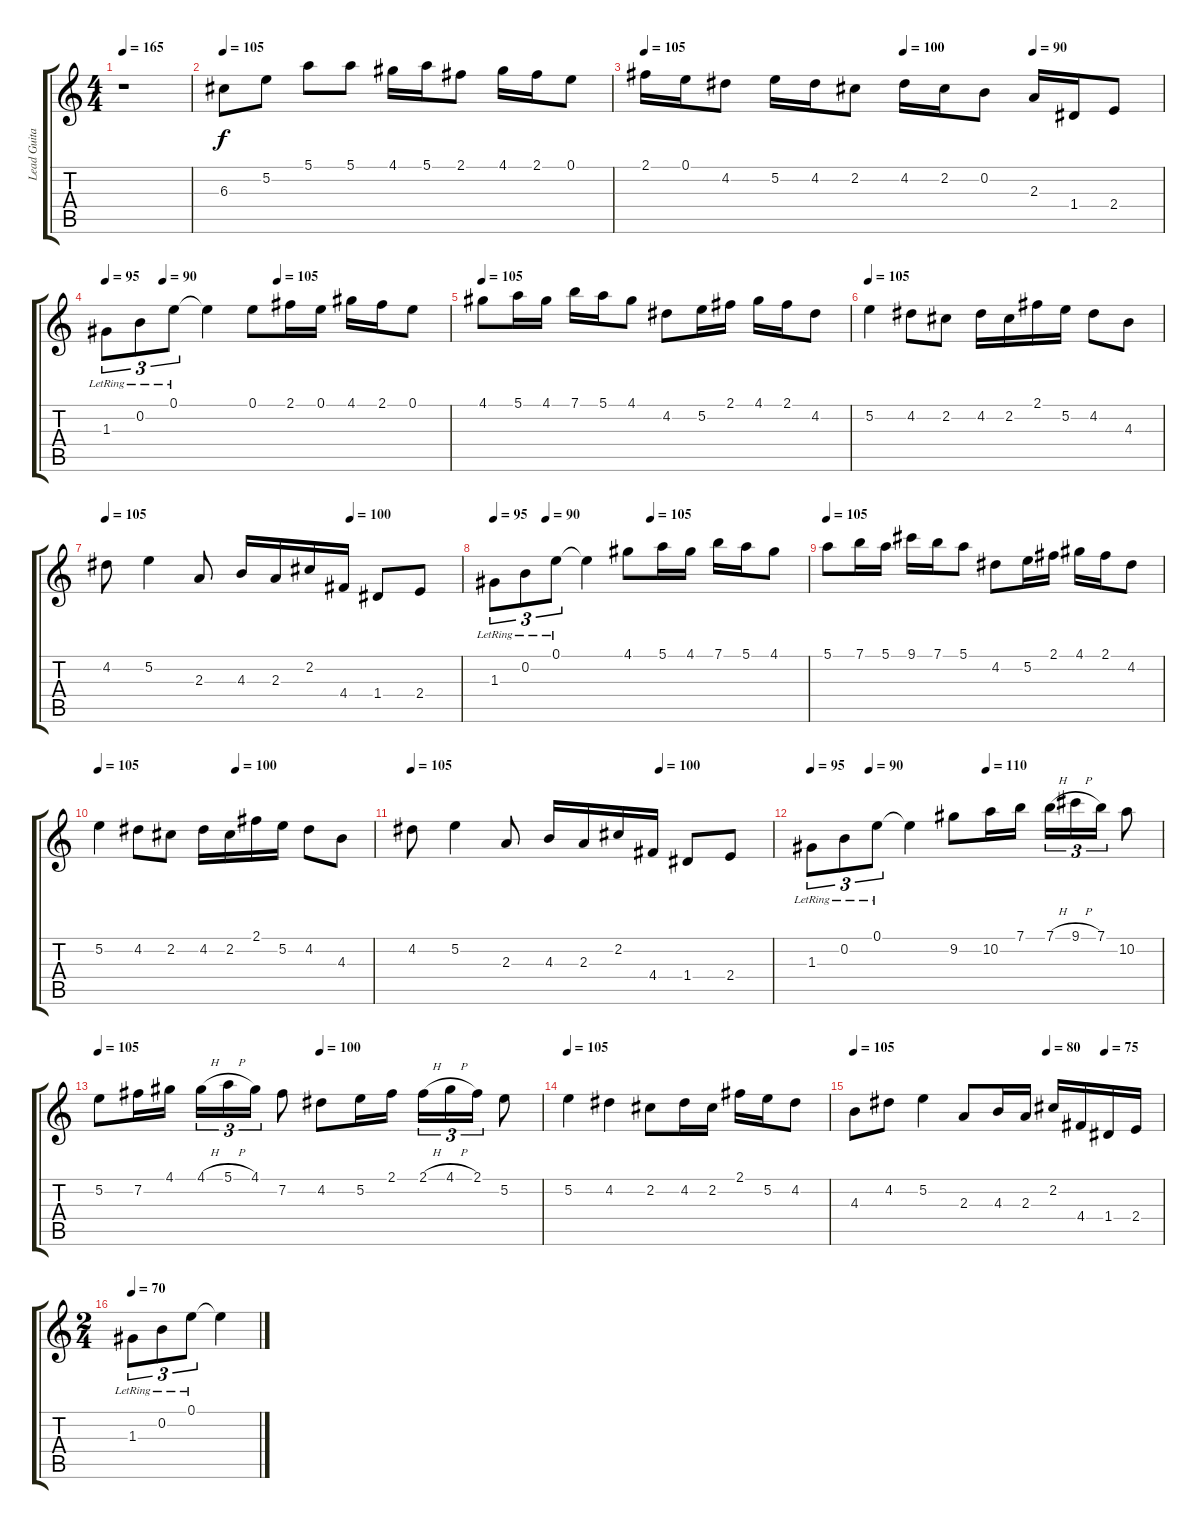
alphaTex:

\track ("Lead Guitar" "Lead Guita") {instrument distortionguitar}
\staff {score tabs}
\tuning (E4 B3 G3 D3 A2 E2) {hide}
\ts (4 4)
\tempo 165
\tempo 105
\tempo 165
\clef g2
\ks c
r.1{dy f instrument distortionguitar} |
\tempo 105
6.3.8{volume 16 balance 8 instrument acousticguitarnylon} 5.2.8 5.1.8 5.1.8 4.1.16 5.1.16 2.1.8 4.1.16 2.1.16 0.1.8 |
\tempo 105
\tempo (100 0.5)
\tempo (90 0.75)
2.1.16{volume 16 balance 8 instrument acousticguitarnylon} 0.1.16 4.2.8 5.2.16 4.2.16 2.2.8 4.2.16 2.2.16 0.2.8 2.3.16 1.4.16 2.4.8 |
\tempo 95
\tempo (90 0.16666666666666666)
\tempo (105 0.5)
1.3{lr}.8{tu (3 2) volume 16 balance 8 instrument acousticguitarnylon} 0.2{lr}.8{tu (3 2)} 0.1{lr}.8{tu (3 2)} 0.1{t}.4 0.1.8 2.1.16 0.1.16 4.1.16 2.1.16 0.1.8 |
\tempo 105
4.1.8{volume 16 balance 8 instrument acousticguitarnylon} 5.1.16 4.1.16 7.1.16 5.1.16 4.1.8 4.2.8 5.2.16 2.1.16 4.1.16 2.1.16 4.2.8 |
\tempo 105
5.2.4{volume 16 balance 8 instrument acousticguitarnylon} 4.2.8 2.2.8 4.2.16 2.2.16 2.1.16 5.2.16 4.2.8 4.3.8 |
\tempo 105
\tempo (100 0.6875)
4.2.8{volume 16 balance 8 instrument acousticguitarnylon} 5.2.4 2.3.8 4.3.16 2.3.16 2.2.16 4.4.16 1.4.8 2.4.8 |
\tempo 95
\tempo (90 0.16666666666666666)
\tempo (105 0.5)
1.3{lr}.8{tu (3 2) volume 16 balance 8 instrument acousticguitarnylon} 0.2{lr}.8{tu (3 2)} 0.1{lr}.8{tu (3 2)} 0.1{t}.4 4.1.8 5.1.16 4.1.16 7.1.16 5.1.16 4.1.8 |
\tempo 105
5.1.8{volume 16 balance 8 instrument acousticguitarnylon} 7.1.16 5.1.16 9.1.16 7.1.16 5.1.8 4.2.8 5.2.16 2.1.16 4.1.16 2.1.16 4.2.8 |
\tempo 105
\tempo (100 0.5)
5.2.4{volume 16 balance 8 instrument acousticguitarnylon} 4.2.8 2.2.8 4.2.16 2.2.16 2.1.16 5.2.16 4.2.8 4.3.8 |
\tempo 105
\tempo (100 0.6875)
4.2.8{volume 16 balance 8 instrument acousticguitarnylon} 5.2.4 2.3.8 4.3.16 2.3.16 2.2.16 4.4.16 1.4.8 2.4.8 |
\tempo 95
\tempo (90 0.16666666666666666)
\tempo (110 0.5)
1.3{lr}.8{tu (3 2) volume 16 balance 8 instrument acousticguitarnylon} 0.2{lr}.8{tu (3 2)} 0.1{lr}.8{tu (3 2)} 0.1{t}.4 9.2.8 10.2.16 7.1.16 7.1{h}.16{tu (3 2)} 9.1{h}.16{tu (3 2)} 7.1.16{tu (3 2)} 10.2.8 |
\tempo 105
\tempo (100 0.5)
5.2.8{volume 16 balance 8 instrument acousticguitarnylon} 7.2.16 4.1.16 4.1{h}.16{tu (3 2)} 5.1{h}.16{tu (3 2)} 4.1.16{tu (3 2)} 7.2.8 4.2.8 5.2.16 2.1.16 2.1{h}.16{tu (3 2)} 4.1{h}.16{tu (3 2)} 2.1.16{tu (3 2)} 5.2.8 |
\tempo 105
5.2.4{volume 16 balance 8 instrument acousticguitarnylon} 4.2.4 2.2.8 4.2.16 2.2.16 2.1.16 5.2.16 4.2.8 |
\tempo 105
\tempo (80 0.625)
\tempo (75 0.8125)
4.3.8{volume 16 balance 8 instrument acousticguitarnylon} 4.2.8 5.2.4 2.3.8 4.3.16 2.3.16 2.2.16 4.4.16 1.4.16 2.4.16 |
\ts (2 4)
\tempo 70
1.3{lr}.8{tu (3 2) volume 16 balance 8 instrument acousticguitarnylon} 0.2{lr}.8{tu (3 2)} 0.1{lr}.8{tu (3 2)} 0.1{t}.4
